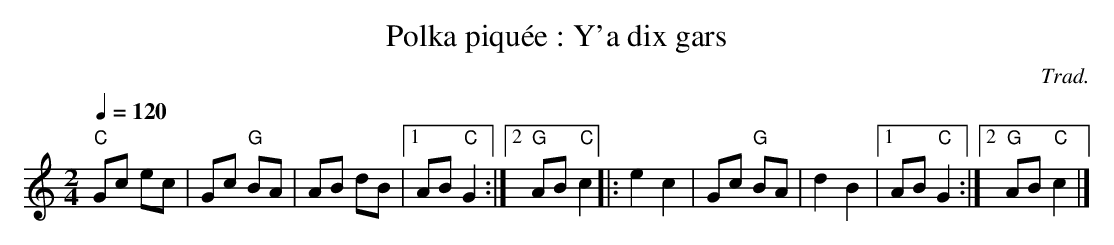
X:1
T:Polka piquée : Y'a dix gars
C:Trad.
Q:1/4=120
M:2/4
L:1/16
K:C
"C"G2c2 e2c2 | G2c2 "G"B2A2 | A2B2 d2B2 |1 A2B2 "C"G4 :|2\
"G"A2B2 "C"c4 |: e4 c4 | G2c2 "G"B2A2 | d4 B4 |1 \
A2B2 "C"G4 :|2 "G"A2B2 "C"c4 |]
